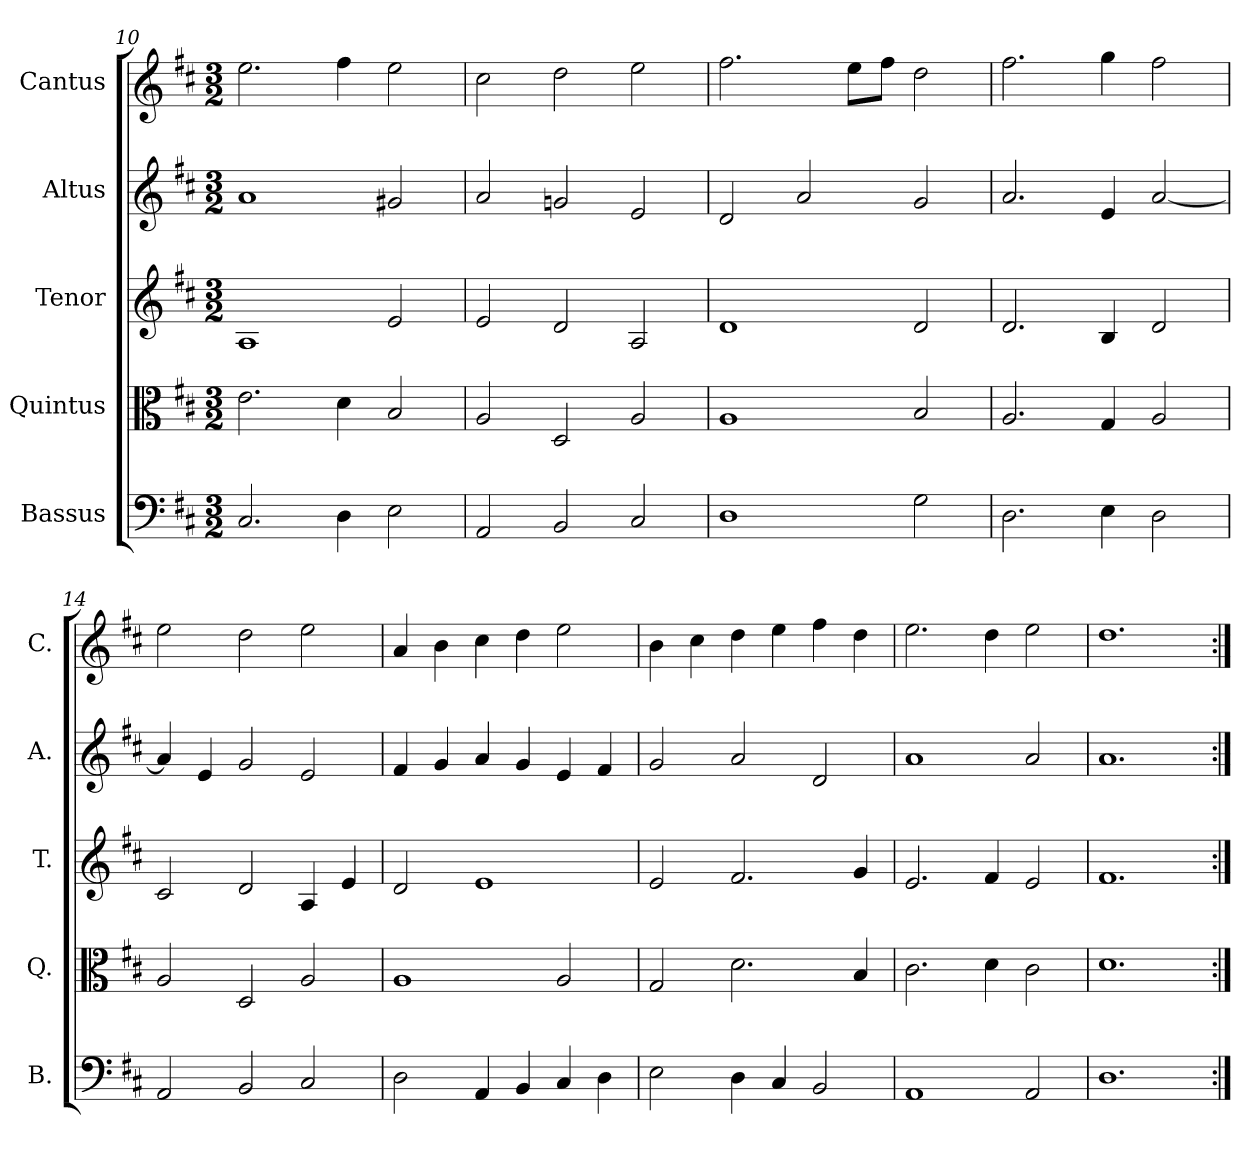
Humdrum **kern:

**kern	**kern	**kern	**kern	**kern
*part5	*part4	*part3	*part2	*part1
*staff5	*staff4	*staff3	*staff2	*staff1
*I"Bassus	*I"Quintus	*I"Tenor	*I"Altus	*I"Cantus
*I'B.	*I'Q.	*I'T.	*I'A.	*I'C.
!!LO:LB:g=z
*clefF4	*clefC3	*clefG2	*clefG2	*clefG2
*k[f#c#]	*k[f#c#]	*k[f#c#]	*k[f#c#]	*k[f#c#]
*D:	*D:	*D:	*D:	*D:
*M3/2	*M3/2	*M3/2	*M3/2	*M3/2
=10	=10	=10	=10	=10
2.C#/	2.e\	1A/	1a/	2.ee\
4D\	4d\	.	.	4ff#\
2E\	2B/	2e/	2g#X/	2ee\
=11	=11	=11	=11	=11
2AA/	2A/	2e/	2a/	2cc#\
2BB/	2D/	2d/	2gn/	2dd\
2C#/	2A/	2A/	2e/	2ee\
=12	=12	=12	=12	=12
1D\	1A/	1d/	2d/	2.ff#\
.	.	.	2a/	.
.	.	.	.	8ee\L
.	.	.	.	8ff#\J
2G\	2B/	2d/	2g/	2dd\
=13	=13	=13	=13	=13
2.D\	2.A/	2.d/	2.a/	2.ff#\
4E\	4G/	4B/	4e/	4gg\
2D\	2A/	2d/	[2a/	2ff#\
=14	=14	=14	=14	=14
2AA/	2A/	2c#/	4a/]	2ee\
.	.	.	4e/	.
2BB/	2D/	2d/	2g/	2dd\
2C#/	2A/	4A/	2e/	2ee\
.	.	4e/	.	.
=15	=15	=15	=15	=15
2D\	1A/	2d/	4f#/	4a/
.	.	.	4g/	4b\
4AA/	.	1e/	4a/	4cc#\
4BB/	.	.	4g/	4dd\
4C#/	2A/	.	4e/	2ee\
4D\	.	.	4f#/	.
=16	=16	=16	=16	=16
2E\	2G/	2e/	2g/	4b\
.	.	.	.	4cc#\
4D\	2.d\	2.f#/	2a/	4dd\
4C#/	.	.	.	4ee\
2BB/	.	.	2d/	4ff#\
.	4B/	4g/	.	4dd\
=17	=17	=17	=17	=17
1AA/	2.c#\	2.e/	1a/	2.ee\
.	4d\	4f#/	.	4dd\
2AA/	2c#\	2e/	2a/	2ee\
=18	=18	=18	=18	=18
1.D\	1.d\	1.f#/	1.a/	1.dd\
=:|!	=:|!	=:|!	=:|!	=:|!
*-	*-	*-	*-	*-
